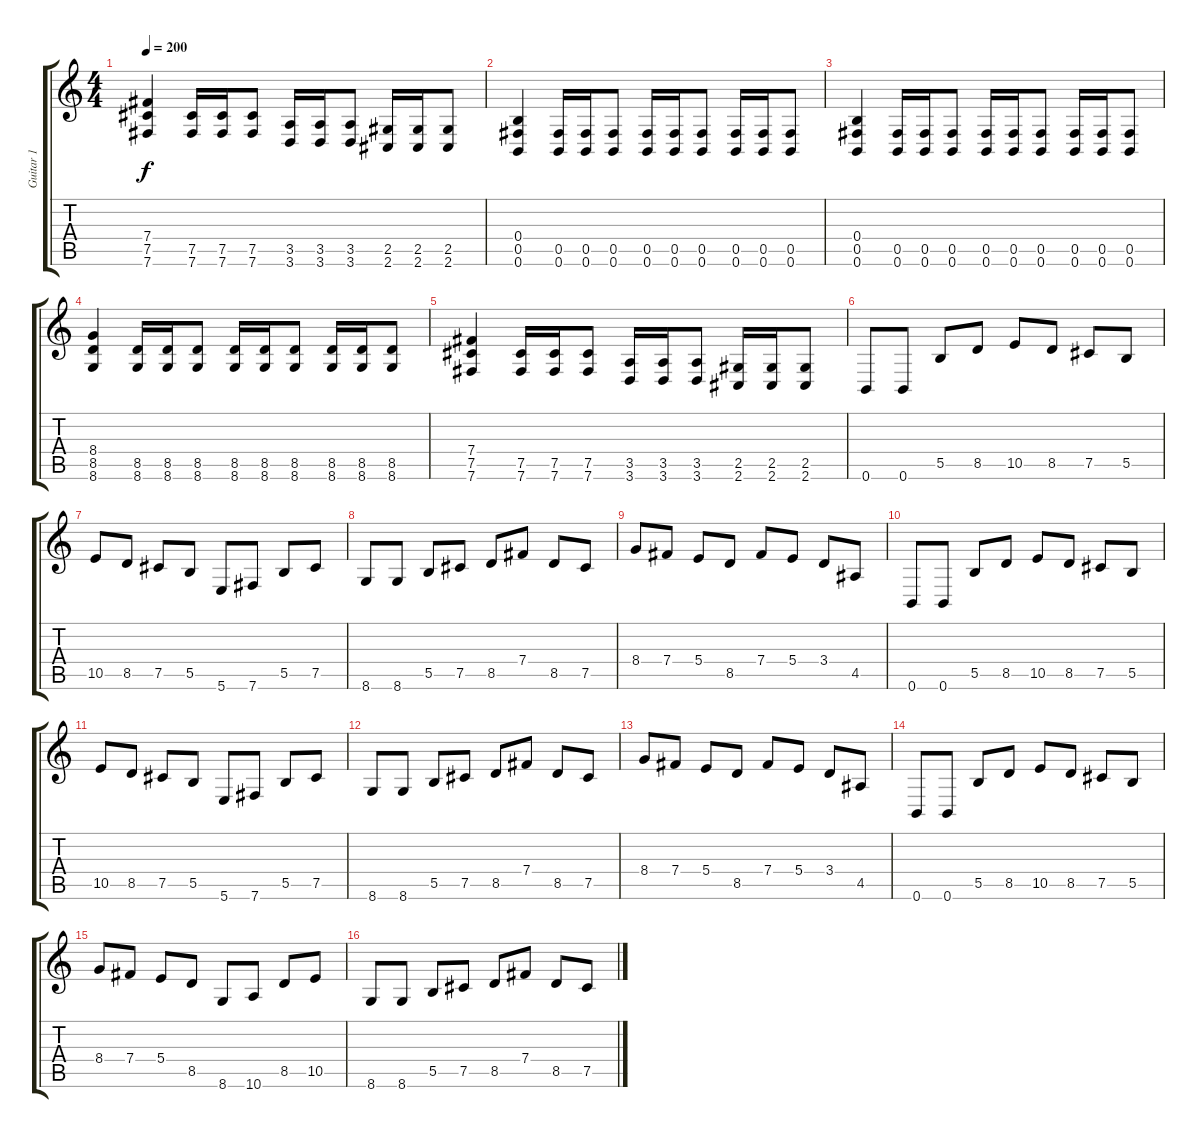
\track ("Guitar 1" "Guitar 1") {instrument distortionguitar}
\staff {score tabs}
\tuning (Db4 Ab3 E3 B2 Gb2 B1) {hide}
\ts (4 4)
\tempo 200
\clef g2
\ks c
(7.4 7.5 7.6).4{dy f} (7.5 7.6).16 (7.5 7.6).16 (7.5 7.6).8 (3.5 3.6).16 (3.5 3.6).16 (3.5 3.6).8 (2.5 2.6).16 (2.5 2.6).16 (2.5 2.6).8 |
(0.4 0.5 0.6).4 (0.5 0.6).16 (0.5 0.6).16 (0.5 0.6).8 (0.5 0.6).16 (0.5 0.6).16 (0.5 0.6).8 (0.5 0.6).16 (0.5 0.6).16 (0.5 0.6).8 |
(0.4 0.5 0.6).4 (0.5 0.6).16 (0.5 0.6).16 (0.5 0.6).8 (0.5 0.6).16 (0.5 0.6).16 (0.5 0.6).8 (0.5 0.6).16 (0.5 0.6).16 (0.5 0.6).8 |
(8.4 8.5 8.6).4 (8.5 8.6).16 (8.5 8.6).16 (8.5 8.6).8 (8.5 8.6).16 (8.5 8.6).16 (8.5 8.6).8 (8.5 8.6).16 (8.5 8.6).16 (8.5 8.6).8 |
(7.4 7.5 7.6).4 (7.5 7.6).16 (7.5 7.6).16 (7.5 7.6).8 (3.5 3.6).16 (3.5 3.6).16 (3.5 3.6).8 (2.5 2.6).16 (2.5 2.6).16 (2.5 2.6).8 |
0.6.8{volume 13} 0.6.8 5.5.8 8.5.8 10.5.8 8.5.8 7.5.8 5.5.8 |
10.5.8 8.5.8 7.5.8 5.5.8 5.6.8 7.6.8 5.5.8 7.5.8 |
8.6.8 8.6.8 5.5.8 7.5.8 8.5.8 7.4.8 8.5.8 7.5.8 |
8.4.8 7.4.8 5.4.8 8.5.8 7.4.8 5.4.8 3.4.8 4.5.8 |
0.6.8 0.6.8 5.5.8 8.5.8 10.5.8 8.5.8 7.5.8 5.5.8 |
10.5.8 8.5.8 7.5.8 5.5.8 5.6.8 7.6.8 5.5.8 7.5.8 |
8.6.8 8.6.8 5.5.8 7.5.8 8.5.8 7.4.8 8.5.8 7.5.8 |
8.4.8 7.4.8 5.4.8 8.5.8 7.4.8 5.4.8 3.4.8 4.5.8 |
0.6.8 0.6.8 5.5.8 8.5.8 10.5.8 8.5.8 7.5.8 5.5.8 |
8.4.8 7.4.8 5.4.8 8.5.8 8.6.8 10.6.8 8.5.8 10.5.8 |
8.6.8 8.6.8 5.5.8 7.5.8 8.5.8 7.4.8 8.5.8 7.5.8
